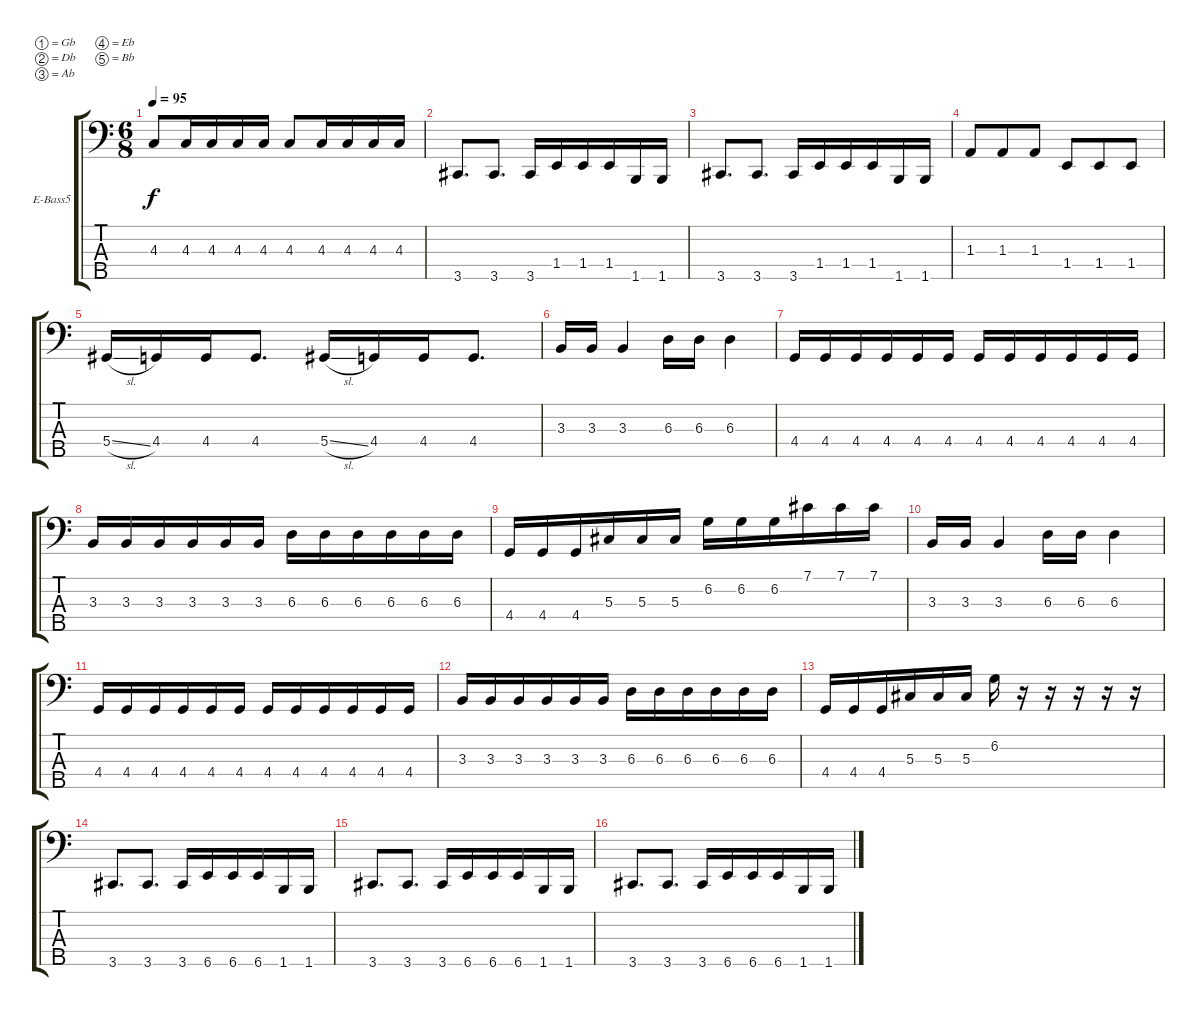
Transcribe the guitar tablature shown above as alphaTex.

\bracketExtendMode groupsimilarinstruments
\firstSystemTrackNameOrientation horizontal
\otherSystemsTrackNameOrientation horizontal
\track ("Electric Bass" "E-Bass5") {instrument electricbassfinger}
\staff {score tabs}
\tuning (Gb2 Db2 Ab1 Eb1 Bb0)
\ts (6 8)
\tempo 95
\clef f4
\ks c
4.3.8{dy f} 4.3.16 4.3.16 4.3.16 4.3.16 4.3.8 4.3.16 4.3.16 4.3.16 4.3.16 |
3.5.8{d} 3.5.8{d} 3.5.16 1.4.16 1.4.16 1.4.16 1.5.16 1.5.16 |
3.5.8{d} 3.5.8{d} 3.5.16 1.4.16 1.4.16 1.4.16 1.5.16 1.5.16 |
1.3.8 1.3.8 1.3.8 1.4.8 1.4.8 1.4.8 |
5.4{sl}.16 4.4.16 4.4.16 4.4.8{d} 5.4{sl}.16 4.4.16 4.4.16 4.4.8{d} |
3.3.16 3.3.16 3.3.4 6.3.16 6.3.16 6.3.4 |
4.4.16 4.4.16 4.4.16 4.4.16 4.4.16 4.4.16 4.4.16 4.4.16 4.4.16 4.4.16 4.4.16 4.4.16 |
3.3.16 3.3.16 3.3.16 3.3.16 3.3.16 3.3.16 6.3.16 6.3.16 6.3.16 6.3.16 6.3.16 6.3.16 |
4.4.16 4.4.16 4.4.16 5.3.16 5.3.16 5.3.16 6.2.16 6.2.16 6.2.16 7.1.16 7.1.16 7.1.16 |
3.3.16 3.3.16 3.3.4 6.3.16 6.3.16 6.3.4 |
4.4.16 4.4.16 4.4.16 4.4.16 4.4.16 4.4.16 4.4.16 4.4.16 4.4.16 4.4.16 4.4.16 4.4.16 |
3.3.16 3.3.16 3.3.16 3.3.16 3.3.16 3.3.16 6.3.16 6.3.16 6.3.16 6.3.16 6.3.16 6.3.16 |
4.4.16 4.4.16 4.4.16 5.3.16 5.3.16 5.3.16 6.2.16 r.16 r.16 r.16 r.16 r.16 |
3.5.8{d} 3.5.8{d} 3.5.16 6.5.16 6.5.16 6.5.16 1.5.16 1.5.16 |
3.5.8{d} 3.5.8{d} 3.5.16 6.5.16 6.5.16 6.5.16 1.5.16 1.5.16 |
3.5.8{d} 3.5.8{d} 3.5.16 6.5.16 6.5.16 6.5.16 1.5.16 1.5.16
